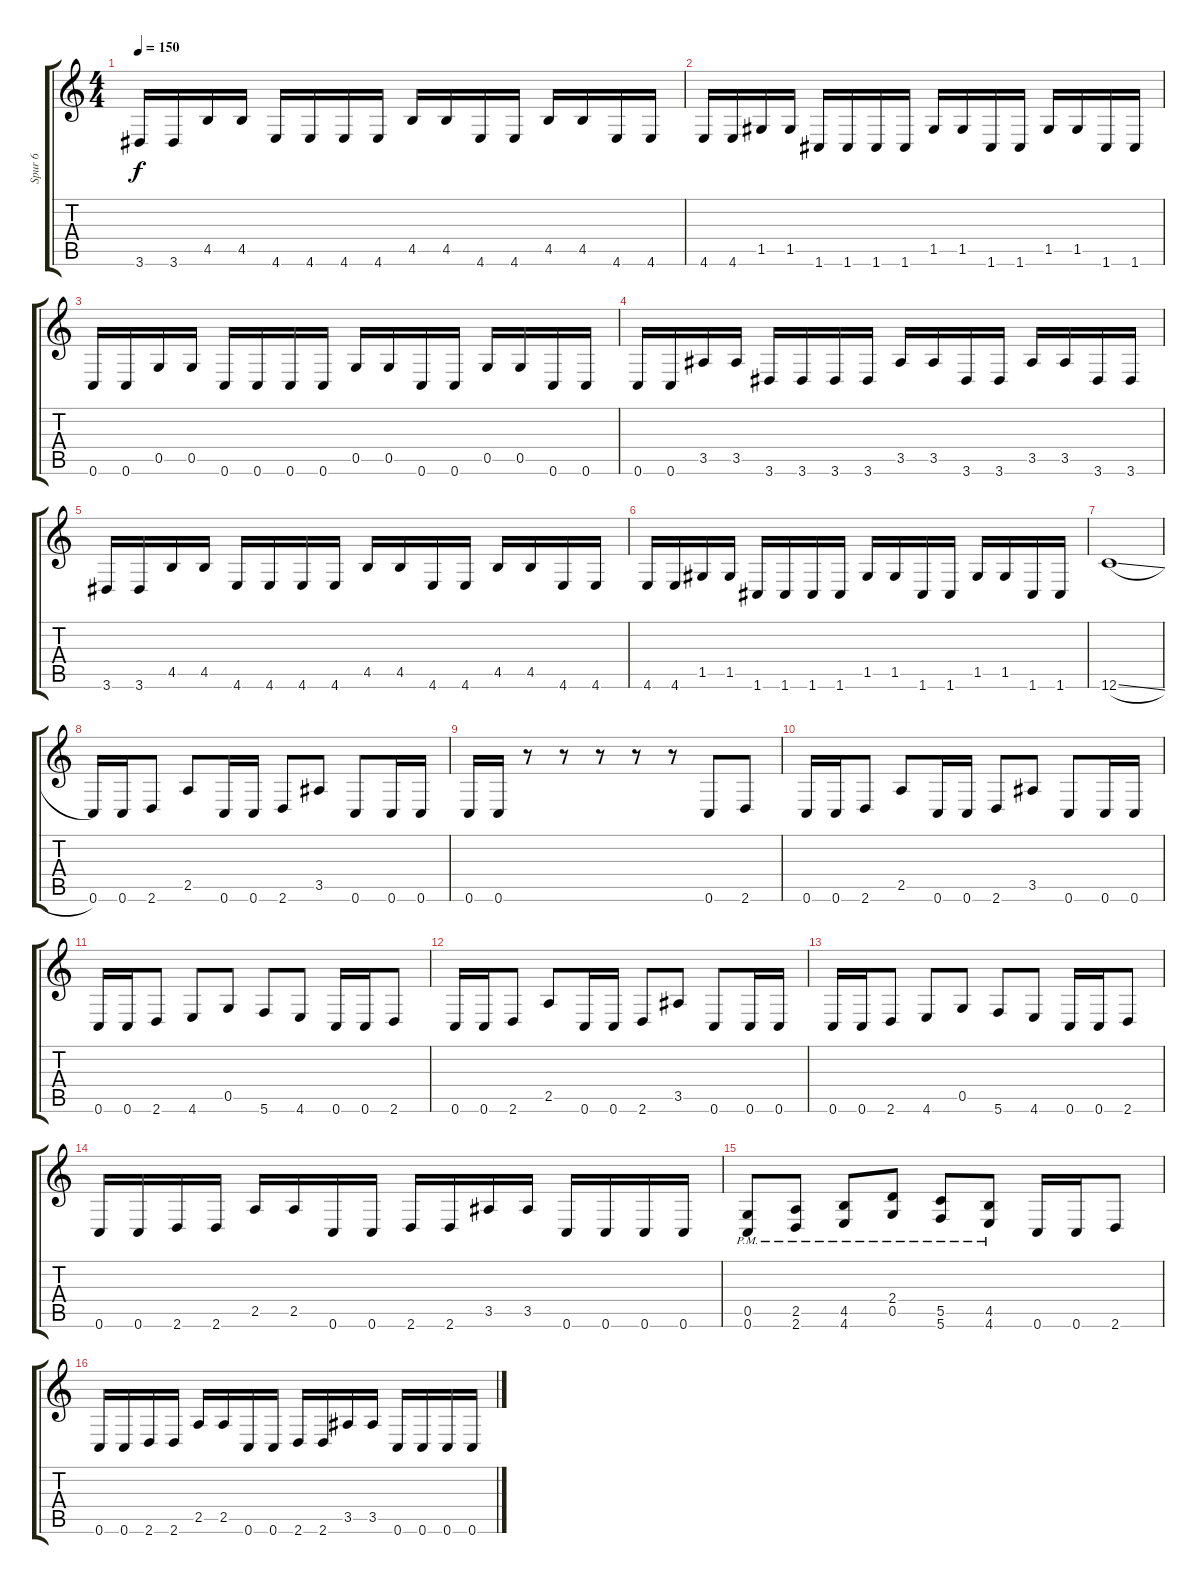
\track ("Spur 6" "Spur 6") {instrument distortionguitar}
\staff {score tabs}
\tuning (D4 A3 F3 C3 G2 C2) {hide}
\ts (4 4)
\tempo 150
\clef g2
\ks c
3.6.16{dy f} 3.6.16 4.5.16 4.5.16 4.6.16 4.6.16 4.6.16 4.6.16 4.5.16 4.5.16 4.6.16 4.6.16 4.5.16 4.5.16 4.6.16 4.6.16 |
4.6.16 4.6.16 1.5.16 1.5.16 1.6.16 1.6.16 1.6.16 1.6.16 1.5.16 1.5.16 1.6.16 1.6.16 1.5.16 1.5.16 1.6.16 1.6.16 |
0.6.16 0.6.16 0.5.16 0.5.16 0.6.16 0.6.16 0.6.16 0.6.16 0.5.16 0.5.16 0.6.16 0.6.16 0.5.16 0.5.16 0.6.16 0.6.16 |
0.6.16 0.6.16 3.5.16 3.5.16 3.6.16 3.6.16 3.6.16 3.6.16 3.5.16 3.5.16 3.6.16 3.6.16 3.5.16 3.5.16 3.6.16 3.6.16 |
3.6.16 3.6.16 4.5.16 4.5.16 4.6.16 4.6.16 4.6.16 4.6.16 4.5.16 4.5.16 4.6.16 4.6.16 4.5.16 4.5.16 4.6.16 4.6.16 |
4.6.16 4.6.16 1.5.16 1.5.16 1.6.16 1.6.16 1.6.16 1.6.16 1.5.16 1.5.16 1.6.16 1.6.16 1.5.16 1.5.16 1.6.16 1.6.16 |
12.6{sl}.1 |
0.6.16 0.6.16 2.6.8 2.5.8 0.6.16 0.6.16 2.6.8 3.5.8 0.6.8 0.6.16 0.6.16 |
0.6.16 0.6.16 r.8 r.8 r.8 r.8 r.8 0.6.8 2.6.8 |
0.6.16 0.6.16 2.6.8 2.5.8 0.6.16 0.6.16 2.6.8 3.5.8 0.6.8 0.6.16 0.6.16 |
0.6.16 0.6.16 2.6.8 4.6.8 0.5.8 5.6.8 4.6.8 0.6.16 0.6.16 2.6.8 |
0.6.16 0.6.16 2.6.8 2.5.8 0.6.16 0.6.16 2.6.8 3.5.8 0.6.8 0.6.16 0.6.16 |
0.6.16 0.6.16 2.6.8 4.6.8 0.5.8 5.6.8 4.6.8 0.6.16 0.6.16 2.6.8 |
0.6.16 0.6.16 2.6.16 2.6.16 2.5.16 2.5.16 0.6.16 0.6.16 2.6.16 2.6.16 3.5.16 3.5.16 0.6.16 0.6.16 0.6.16 0.6.16 |
(0.5{pm} 0.6{pm}).8 (2.5{pm} 2.6{pm}).8 (4.5{pm} 4.6{pm}).8 (2.4{pm} 0.5{pm}).8 (5.5{pm} 5.6{pm}).8 (4.5{pm} 4.6{pm}).8 0.6.16 0.6.16 2.6.8 |
0.6.16 0.6.16 2.6.16 2.6.16 2.5.16 2.5.16 0.6.16 0.6.16 2.6.16 2.6.16 3.5.16 3.5.16 0.6.16 0.6.16 0.6.16 0.6.16
